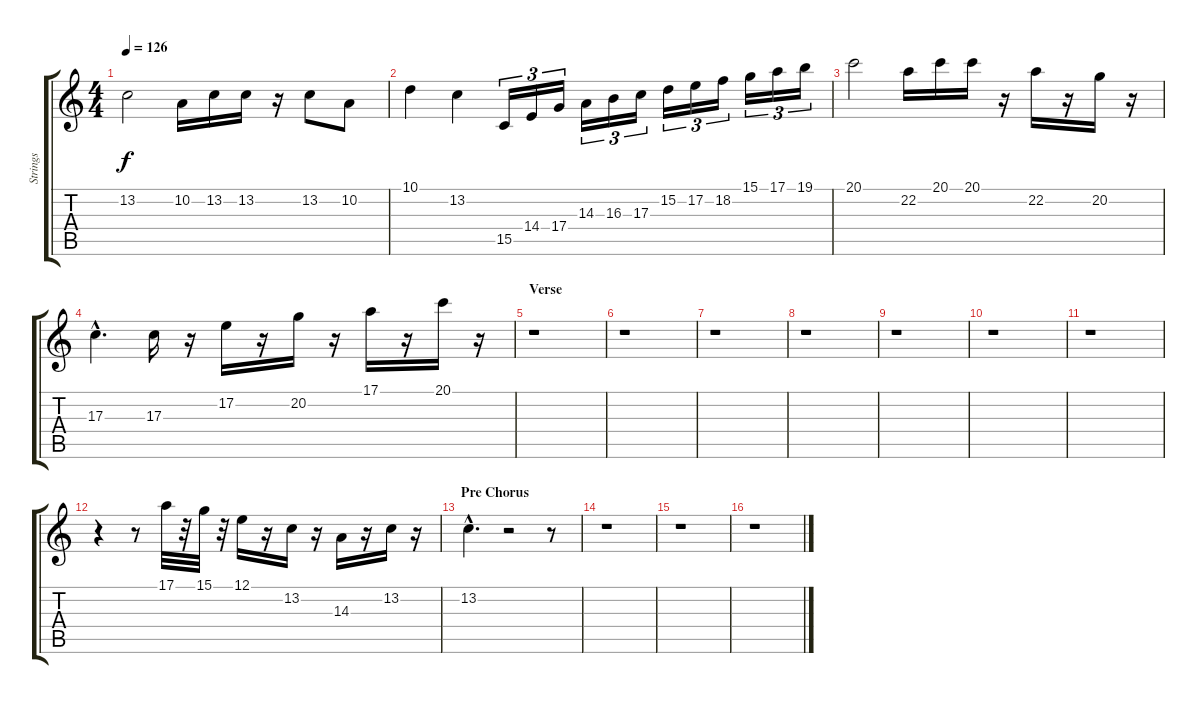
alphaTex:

\track ("Strings" "Strings") {instrument stringensemble1}
\staff {score tabs}
\tuning (E4 B3 G3 D3 A2 E2) {hide}
\ts (4 4)
\tempo 126
\clef g2
\ks c
13.2.2{dy f} 10.2.16 13.2.16 13.2.16 r.16 13.2.8 10.2.8 |
10.1.4 13.2.4 15.5.16{tu (3 2)} 14.4.16{tu (3 2)} 17.4.16{tu (3 2)} 14.3.16{tu (3 2)} 16.3.16{tu (3 2)} 17.3.16{tu (3 2)} 15.2.16{tu (3 2)} 17.2.16{tu (3 2)} 18.2.16{tu (3 2)} 15.1.16{tu (3 2)} 17.1.16{tu (3 2)} 19.1.16{tu (3 2)} |
20.1.2 22.2.16 20.1.16 20.1.16 r.16 22.2.16 r.16 20.2.16 r.16 |
17.3{hac}.4{d} 17.3.16 r.16 17.2.16 r.16 20.2.16 r.16 17.1.16 r.16 20.1.16 r.16 |
\section ("" "Verse")
r.1 |
r.1 |
r.1 |
r.1 |
r.1 |
r.1 |
r.1 |
r.4 r.8 17.1.32 r.32 15.1.32 r.32 12.1.16 r.16 13.2.16 r.16 14.3.16 r.16 13.2.16 r.16 |
\section ("" "Pre Chorus")
13.2{hac}.4{d} r.2 r.8 |
r.1 |
r.1 |
r.1
